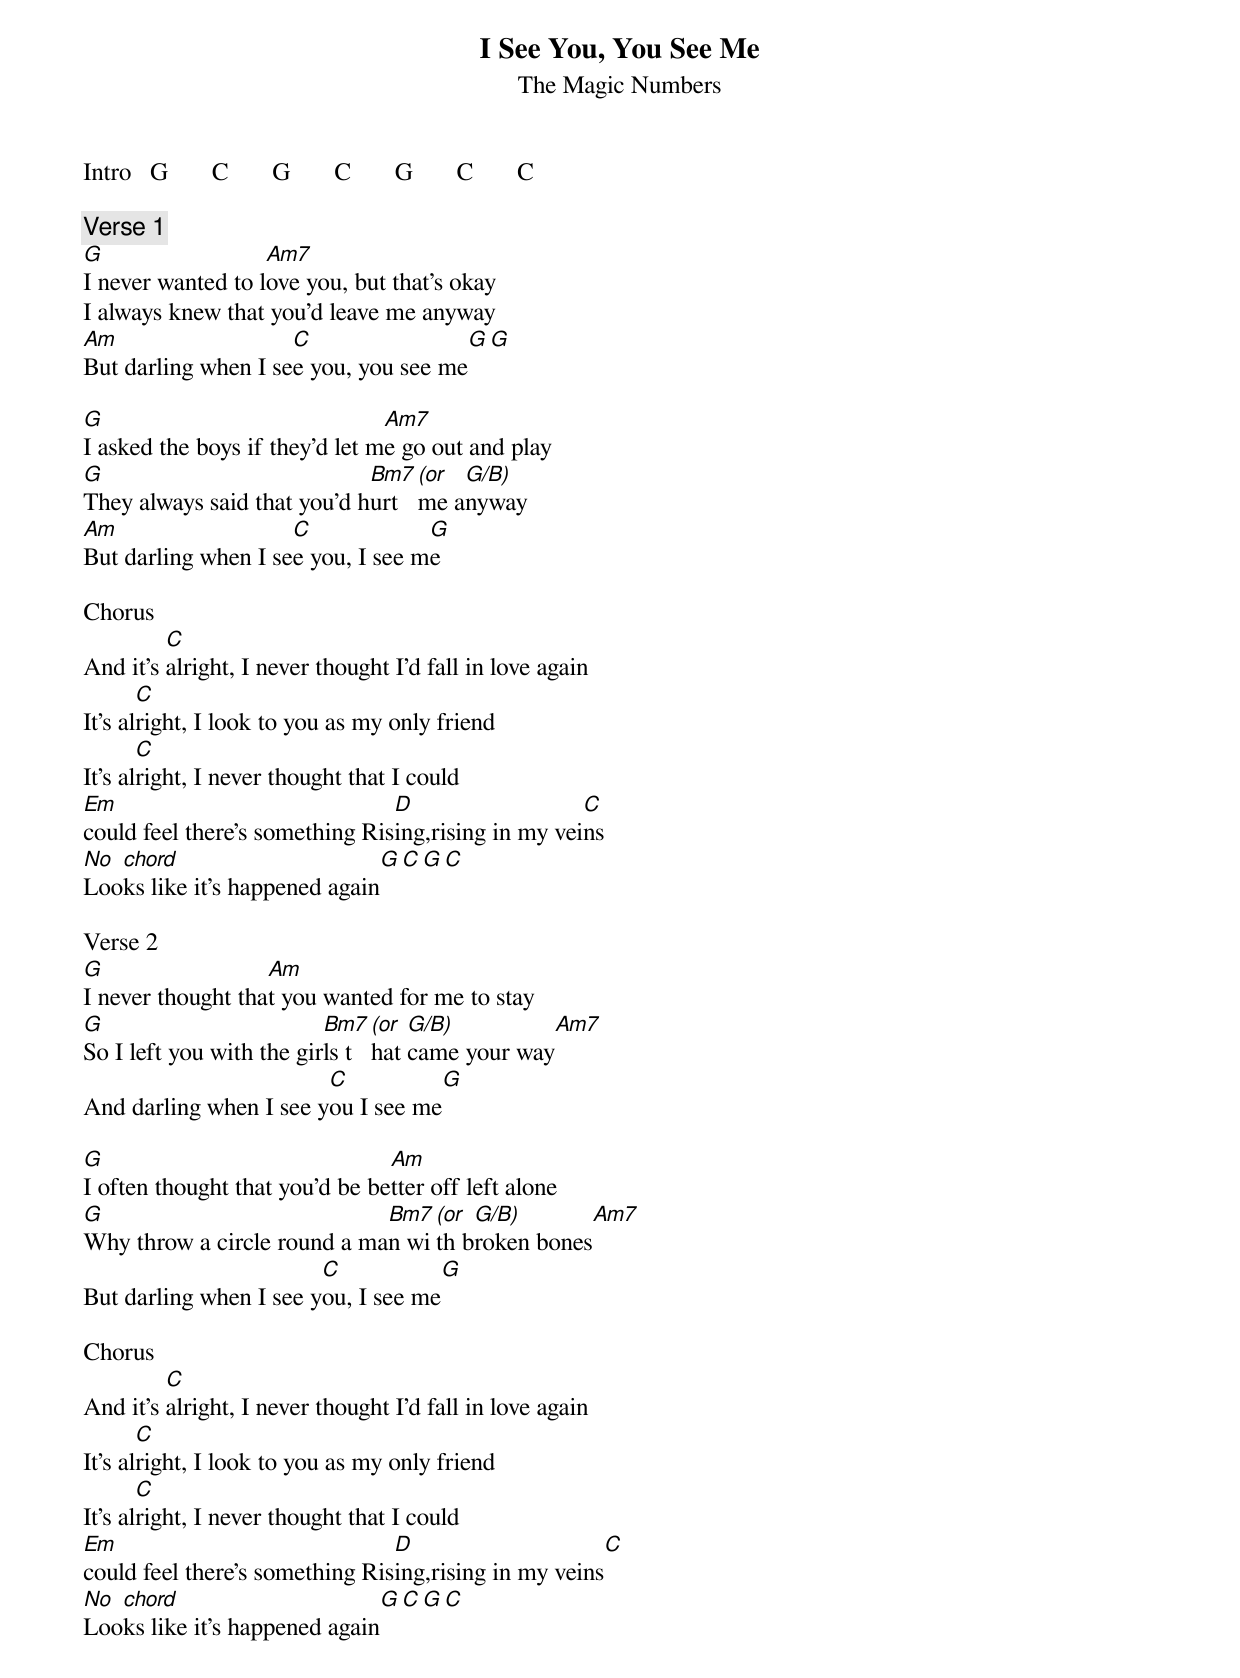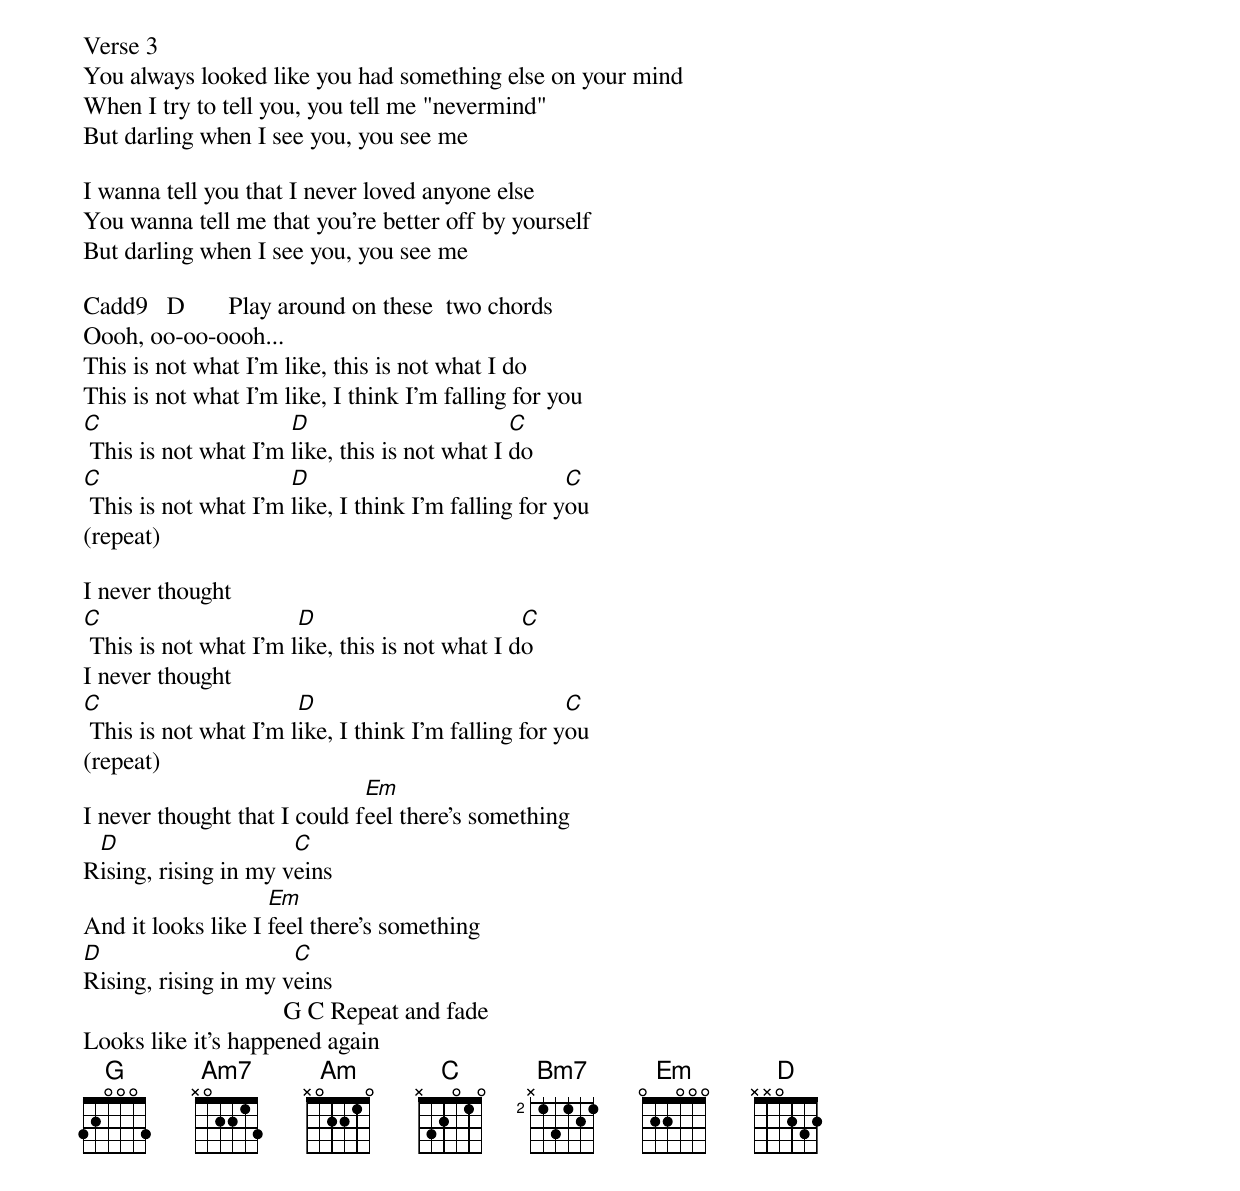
I See You, You See Me
The Magic Numbers

Intro	G	C	G	C	G	C	C

Verse 1
G                  Am7
I never wanted to love you, but that's okay
G                         Bm7 (or G/B x2003x)
I always knew that you'd leave me anyway
Am		     C			G	G
But darling when I see you, you see me

G                  		Am7
I asked the boys if they'd let me go out and play
G                            Bm7 (or G/B)
They always said that you'd hurt me anyway
Am                   C             G
But darling when I see you, I see me

Chorus
         C
And it's alright, I never thought I'd fall in love again
       C
It's alright, I look to you as my only friend
       C
It's alright, I never thought that I could
Em				D         	    C
could feel there's something Rising,rising in my veins
No chord			G	C	G	C
Looks like it's happened again

Verse 2
G                  Am
I never thought that you wanted for me to stay
G                         Bm7 (or G/B)    	Am7
So I left you with the girls that came your way
			C		    G
And darling when I see you I see me

G                  		Am
I often thought that you'd be better off left alone
G                            Bm7 (or G/B) 	Am7
Why throw a circle round a man with broken bones
			C		G
But darling when I see you, I see me

Chorus
         C
And it's alright, I never thought I'd fall in love again
       C
It's alright, I look to you as my only friend
       C
It's alright, I never thought that I could
Em				D			C
could feel there's something Rising,rising in my veins
No chord			G	C	G	C
Looks like it's happened again

Verse 3
You always looked like you had something else on your mind
When I try to tell you, you tell me "nevermind"
But darling when I see you, you see me

I wanna tell you that I never loved anyone else
You wanna tell me that you're better off by yourself
But darling when I see you, you see me

Cadd9	D	Play around on these  two chords
Oooh, oo-oo-oooh...
This is not what I'm like, this is not what I do
This is not what I'm like, I think I'm falling for you
C                     D                        C
 This is not what I'm like, this is not what I do
C                     D                              C
 This is not what I'm like, I think I'm falling for you
(repeat)

I never thought
C                      D                        C
 This is not what I'm like, this is not what I do
I never thought
C                      D                             C
 This is not what I'm like, I think I'm falling for you
(repeat)
                              Em
I never thought that I could feel there's something
 D                    C
Rising, rising in my veins
                    Em
And it looks like I feel there's something
D                     C
Rising, rising in my veins
				G C Repeat and fade
Looks like it's happened again
